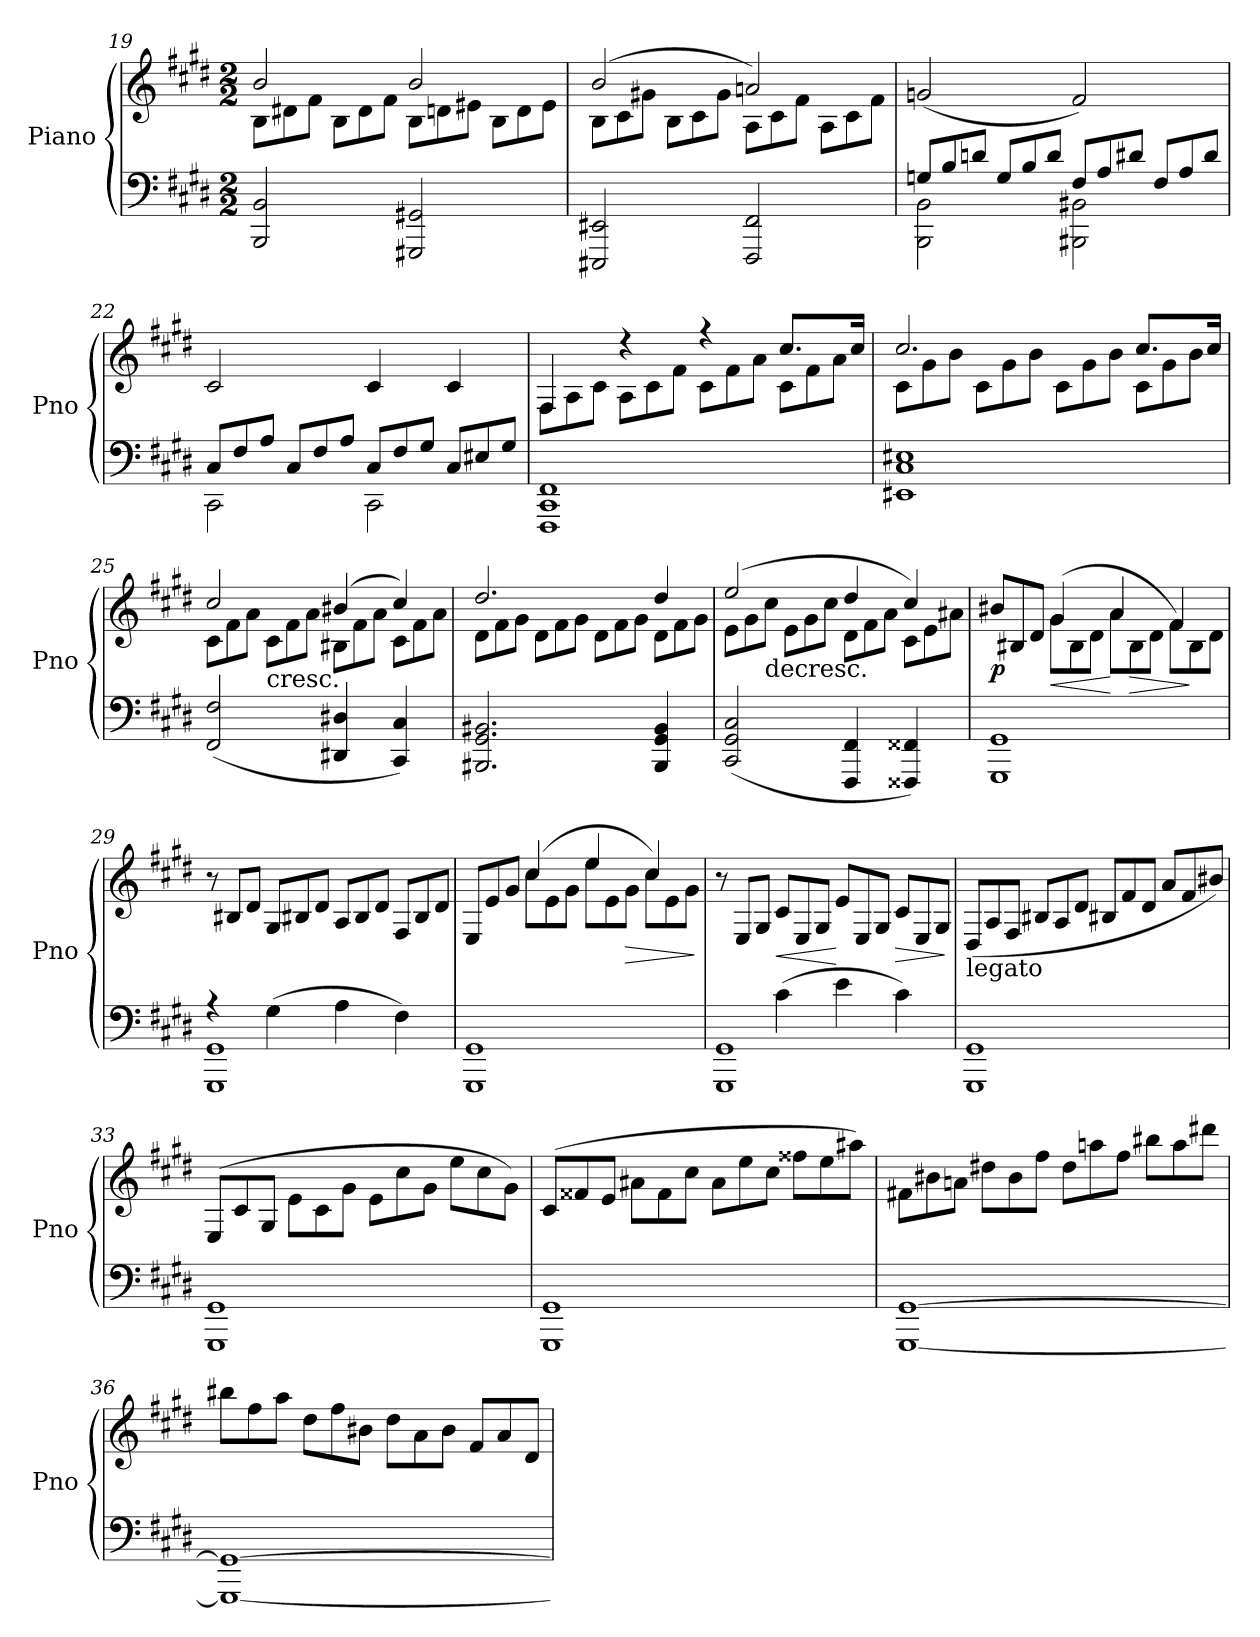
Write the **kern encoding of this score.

**kern	**kern	**dynam
*part1	*part1	*part1
*staff2	*staff1	*staff1/2
*I"Piano	*	*
*I'Pno	*	*
*clefF4	*clefG2	*
*k[f#c#g#d#]	*k[f#c#g#d#]	*
*M2/2	*M2/2	*
=19	=19	=19
*	*^	*
*	*	*Xtuplet	*
2BBB/ 2BB/	2b/	12B\L	.
.	.	12d#X\	.
.	.	12f#\J	.
.	.	12B\L	.
.	.	12d#\	.
.	.	12f#\J	.
2GGG#X/ 2GG#X/	2b/	12B\L	.
.	.	12dn\	.
.	.	12e#X\J	.
.	.	12B\L	.
.	.	12d\	.
.	.	12e#\J	.
=20	=20	=20	=20
2EEE#X/ 2EE#X/	(2b/	12B\L	.
.	.	12c#\	.
.	.	12g#X\J	.
.	.	12B\L	.
.	.	12c#\	.
.	.	12g#\J	.
2FFF#/ 2FF#/	2an/)	12A\L	.
.	.	12c#\	.
.	.	12f#\J	.
.	.	12A\L	.
.	.	12c#\	.
.	.	12f#\J	.
*	*v	*v	*
=21	=21	=21
*Xtuplet	*	*
*^	*	*
12Gn/L	2BBB\ 2BB\	(2gn/	.
12B/	.	.	.
12dn/J	.	.	.
12G/L	.	.	.
12B/	.	.	.
12d/J	.	.	.
12F#/L	2BBB#X\ 2BB#X\	2f#/)	.
12A/	.	.	.
12d#X/J	.	.	.
12F#/L	.	.	.
12A/	.	.	.
12d#/J	.	.	.
=22	=22	=22	=22
12C#/L	2CC#\	2c#/	.
12F#/	.	.	.
12A/J	.	.	.
12C#/L	.	.	.
12F#/	.	.	.
12A/J	.	.	.
12C#/L	2CC#\	4c#/	.
12F#/	.	.	.
12G#/J	.	.	.
12C#/L	.	4c#/	.
12E#X/	.	.	.
12G#/J	.	.	.
*v	*v	*	*
=23	=23	=23
*	*^	*
1FFF# 1CC# 1FF#	4F#/	12F#\L	.
.	.	12A\	.
.	.	12c#\J	.
.	4r	12A\L	.
.	.	12c#\	.
.	.	12f#\J	.
.	4r	12c#\L	.
.	.	12f#\	.
.	.	12a\J	.
.	8.cc#/L	12c#\L	.
.	.	12f#\	.
.	.	12a\J	.
.	16cc#/Jk	.	.
=24	=24	=24	=24
1EE#X 1C# 1E#X	2.cc#/	12c#\L	.
.	.	12g#\	.
.	.	12b\J	.
.	.	12c#\L	.
.	.	12g#\	.
.	.	12b\J	.
.	.	12c#\L	.
.	.	12g#\	.
.	.	12b\J	.
.	8.cc#/L	12c#\L	.
.	.	12g#\	.
.	.	12b\J	.
.	16cc#/Jk	.	.
=25	=25	=25	=25
(2FF#/ 2F#/	2cc#/	12c#\L	.
.	.	12f#\	.
.	.	12a\J	.
!	!	!LO:TX:b:t=cresc.	!
.	.	12c#\L	.
.	.	12f#\	.
.	.	12a\J	.
4DD#X/ 4D#X/	(4b#X/	12B#X\L	.
.	.	12f#\	.
.	.	12a\J	.
4CC#/ 4C#/)	4cc#/)	12c#\L	.
.	.	12f#\	.
.	.	12a\J	.
=26	=26	=26	=26
2.BBB#X/ 2.GG#/ 2.BB#X/	2.dd#/	12d#\L	.
.	.	12f#\	.
.	.	12g#\J	.
.	.	12d#\L	.
.	.	12f#\	.
.	.	12g#\J	.
.	.	12d#\L	.
.	.	12f#\	.
.	.	12g#\J	.
4BBB#/ 4GG#/ 4BB#/	4dd#/	12d#\L	.
.	.	12f#\	.
.	.	12g#\J	.
=27	=27	=27	=27
(2CC#/ 2GG#/ 2C#/	(2ee/	12e\L	.
.	.	12g#\	.
!	!	!LO:TX:b:t=decresc.	!
.	.	12cc#\J	.
.	.	12e\L	.
.	.	12g#\	.
.	.	12cc#\J	.
4FFF#/ 4FF#/	4dd#/	12d#\L	.
.	.	12f#\	.
.	.	12a\J	.
4FFF##X/ 4FF##X/)	4cc#/)	12c#\L	.
.	.	12e\	.
.	.	12a#X\J	.
=28	=28	=28	=28
1GGG# 1GG#	4ryy	12b#X/L	p
.	.	12B#X/	.
.	.	12d#/J	.
!	!	!	!LO:HP:b
.	(4g#/	12g#\L	<
.	.	12B#\	.
.	.	12d#\J	.
.	4a/	12a\L	[
!	!	!	!LO:HP:b
.	.	12B#\	>
.	.	12d#\J	.
.	4f#/	12f#\L)	.
.	.	12B#\	]
.	.	12d#\J	.
*	*v	*v	*
=29	=29	=29
*^	*	*
4r	1GGG# 1GG#	12r	.
.	.	12B#X/L	.
.	.	12d#/J	.
(<4G#\	.	12G#/L	.
.	.	12B#X/	.
.	.	12d#/J	.
4A\	.	12A/L	.
.	.	12B#/	.
.	.	12d#/J	.
4F#\)	.	12F#/L	.
.	.	12B#/	.
.	.	12d#/J	.
*v	*v	*	*
=30	=30	=30
*	*^	*
1GGG# 1GG#	4ryy	12E/L	.
.	.	12e/	.
.	.	12g#/J	.
.	(4cc#/	12cc#\L	.
.	.	12e\	.
.	.	12g#\J	.
.	4ee/	12ee\L	.
.	.	12e\	.
!	!	!	!LO:HP:b
.	.	12g#\J	>
.	4cc#/)	12cc#\L	.
.	.	12e\	.
.	.	12g#\J	.
*	*v	*v	*
.	.	]
=31	=31	=31
*^	*	*
4ryy	1GGG# 1GG#	12r	.
.	.	12E/L	.
.	.	12G#/J	.
!	!	!	!LO:HP:b
(<4c#\	.	12c#/L	<
.	.	12E/	.
.	.	12G#/J	.
4e\	.	12e/L	[
.	.	12E/	.
.	.	12G#/J	.
!	!	!	!LO:HP:b
4c#\)	.	12c#/L	>
.	.	12E/	.
.	.	12G#/J	.
*v	*v	*	*
.	.	]
=32	=32	=32
!	!LO:TX:b:t=legato	!
1GGG# 1GG#	(>12D#/L	.
.	12A/	.
.	12F#/J	.
.	12B#X/L	.
.	12A/	.
.	12d#/J	.
.	12B#X/L	.
.	12f#/	.
.	12d#/J	.
.	12a/L	.
.	12f#/	.
.	12b#X/J)	.
=33	=33	=33
1GGG# 1GG#	(>12E\L	.
.	12c#/	.
.	12G#/J	.
.	12e\L	.
.	12c#\	.
.	12g#\J	.
.	12e\L	.
.	12cc#\	.
.	12g#\J	.
.	12ee\L	.
.	12cc#\	.
.	12g#\J)	.
=34	=34	=34
1GGG# 1GG#	(>12c#/L	.
.	12f##X/	.
.	12e/J	.
.	12a#X\L	.
.	12f##\	.
.	12cc#\J	.
.	12a#\L	.
.	12ee\	.
.	12cc#\J	.
.	12ff##X\L	.
.	12ee\	.
.	12aa#X\J)	.
=35	=35	=35
[1GGG# [1GG#	12f#X\L	.
.	12b#X\	.
.	12an\J	.
.	12dd#X\L	.
.	12b#\	.
.	12ff#\J	.
.	12dd#\L	.
.	12aan\	.
.	12ff#\J	.
.	12bb#X\L	.
.	12aa\	.
.	12ddd#X\J	.
=36	=36	=36
1GGG#_ 1GG#_	12bb#X\L	.
.	12ff#\	.
.	12aa\J	.
.	12dd#\L	.
.	12ff#\	.
.	12b#X\J	.
.	12dd#\L	.
.	12a\	.
.	12b#\J	.
.	12f#/L	.
.	12a/	.
.	12d#/J	.
=	=	=
*-	*-	*-
